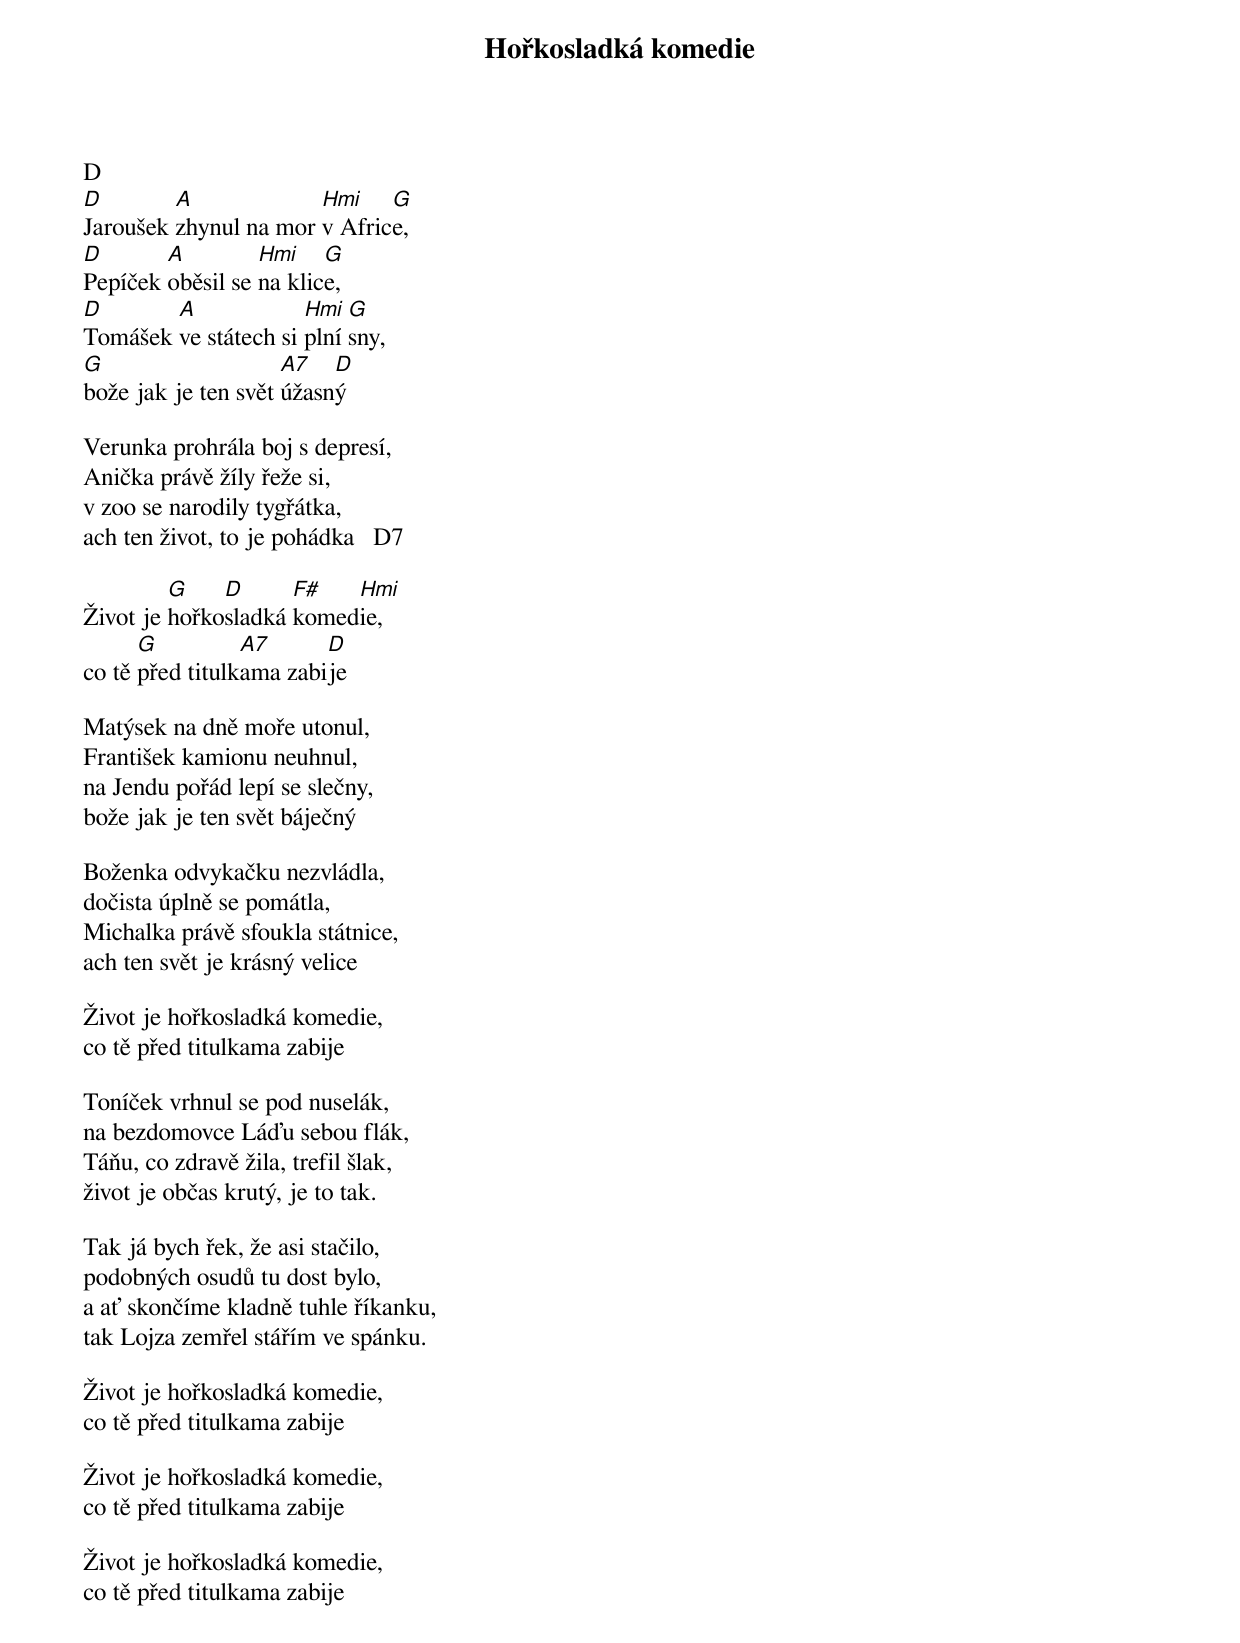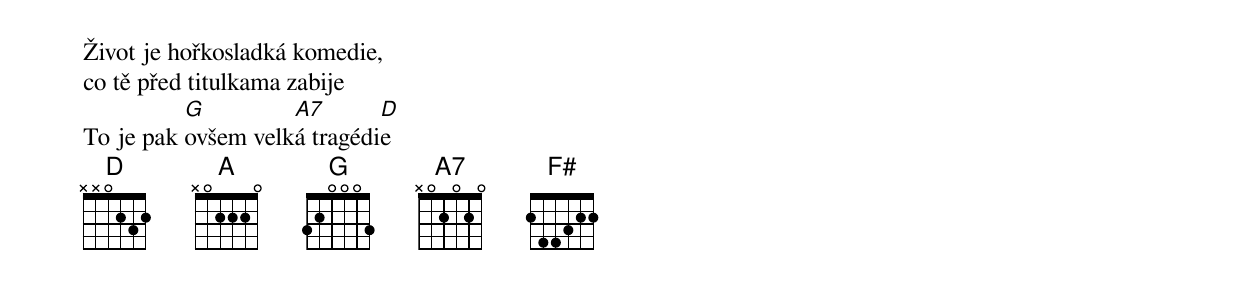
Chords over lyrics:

Hořkosladká komedie

D
D        A             Hmi    G
Jaroušek zhynul na mor v Africe,
D       A         Hmi    G
Pepíček oběsil se na klice,
D       A             Hmi  G
Tomášek ve státech si plní sny,
G                    A7   D
bože jak je ten svět úžasný

Verunka prohrála boj s depresí,
Anička právě žíly řeže si,
v zoo se narodily tygřátka,
ach ten život, to je pohádka   D7

         G    D      F#   Hmi
Život je hořkosladká komedie,
      G          A7      D
co tě před titulkama zabije

Matýsek na dně moře utonul,
František kamionu neuhnul,
na Jendu pořád lepí se slečny,
bože jak je ten svět báječný

Boženka odvykačku nezvládla,
dočista úplně se pomátla,
Michalka právě sfoukla státnice,
ach ten svět je krásný velice

Život je hořkosladká komedie,
co tě před titulkama zabije

Toníček vrhnul se pod nuselák,
na bezdomovce Láďu sebou flák,
Táňu, co zdravě žila, trefil šlak,
život je občas krutý, je to tak.

Tak já bych řek, že asi stačilo,
podobných osudů tu dost bylo,
a ať skončíme kladně tuhle říkanku,
tak Lojza zemřel stářím ve spánku.

Život je hořkosladká komedie,
co tě před titulkama zabije

Život je hořkosladká komedie,
co tě před titulkama zabije

Život je hořkosladká komedie,
co tě před titulkama zabije

Život je hořkosladká komedie,
co tě před titulkama zabije
          G         A7       D
To je pak ovšem velká tragédie
